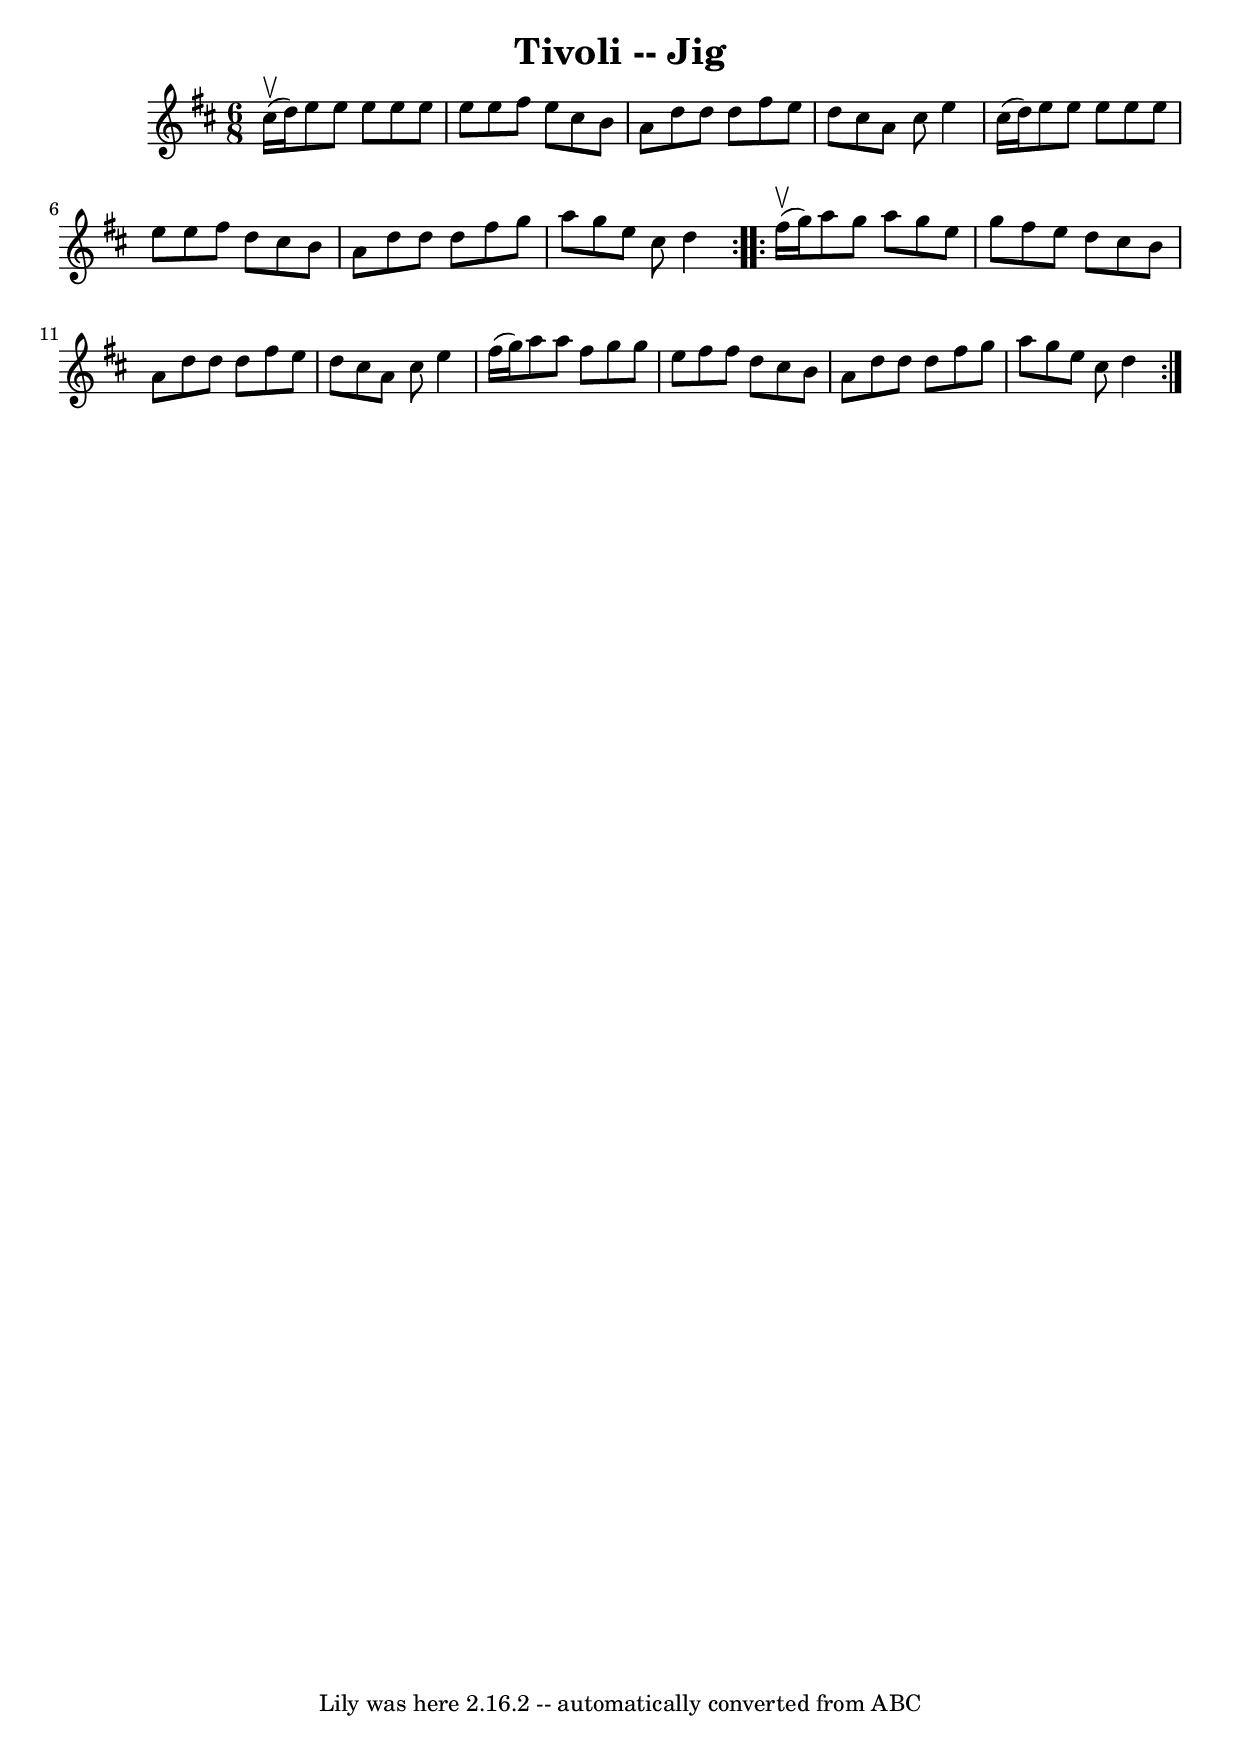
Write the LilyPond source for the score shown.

\version "2.16.2"
\include "Mammoth.ily"
\header {
  %% book = "Ryan's Mammoth Collection"
 crossRefNumber = "1"
 footnotes = "\\\\89 463"
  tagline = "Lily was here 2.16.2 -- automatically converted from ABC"
  title = "Tivoli -- Jig"

}
voicedefault =  {



  \repeat volta 2 {

    \time 6/8 
    \key d \major cis''16^\upbow(d''16)  |
 e''8 e''8 e''8 e''8 e''8 e''8     |
 e''8 fis''8 e''8 cis''8 b'8 a'8     |
 d''8 d''8 d''8 fis''8 e''8 d''8     |
 cis''8 a'8 cis''8 e''4 cis''16 (d''16)    |
 e''8 e''8 e''8 e''8 e''8 e''8    |
 e''8 fis''8 d''8 cis''8 b'8 a'8     |
 d''8 d''8 d''8 fis''8 g''8 a''8     |
 g''8 e''8 cis''8 d''4    
  }     

  \repeat volta 2 { fis''16^\upbow(g''16)  |
 a''8 g''8 a''8 g''8 e''8 g''8     |
 fis''8 e''8 d''8 cis''8 b'8 a'8     |
 d''8 d''8 d''8 fis''8 e''8 d''8     |
 cis''8 a'8 cis''8 e''4 fis''16 (g''16)   |
 a''8 a''8 fis''8 g''8 g''8 e''8     |
 fis''8 fis''8 d''8 cis''8 b'8 a'8     |
 d''8 d''8 d''8 fis''8 g''8 a''8     |
 g''8 e''8 cis''8 d''4    
  }   

}

\score{
  <<

    \context Staff="default"
    {
      \voicedefault 
      
    }

  >>
  \layout {
    
  }
  \midi {
  }

}
